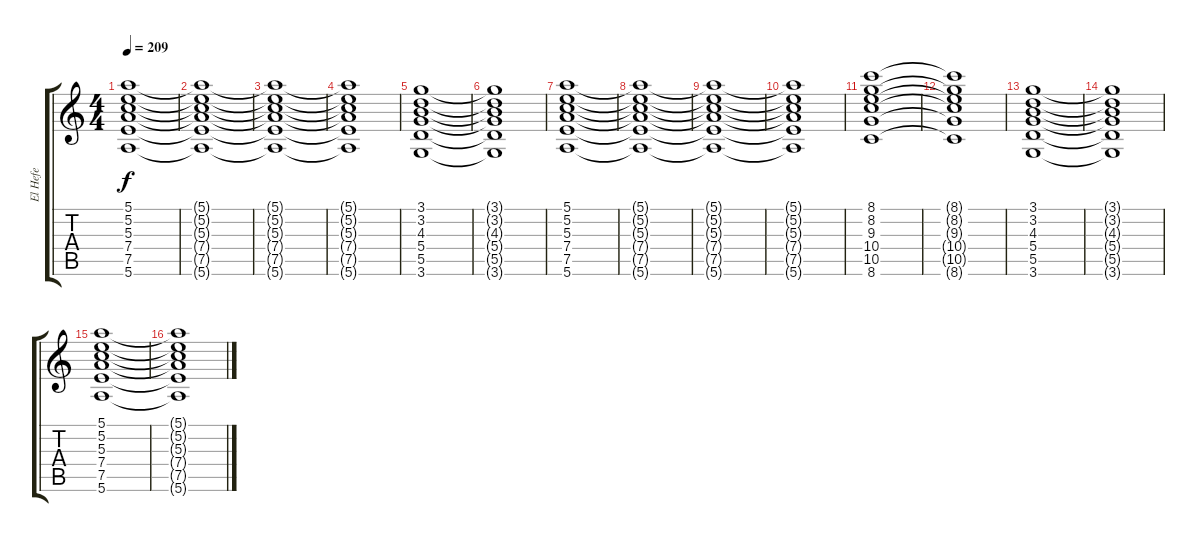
\track ("El Hefe" "El Hefe") {instrument overdrivenguitar}
\staff {score tabs}
\tuning (E4 B3 G3 D3 A2 E2) {hide}
\ts (4 4)
\tempo 209
\clef g2
\ks c
(5.1 5.2 5.3 7.4 7.5 5.6).1{dy f} |
(5.1{t} 5.2{t} 5.3{t} 7.4{t} 7.5{t} 5.6{t}).1 |
(5.1{t} 5.2{t} 5.3{t} 7.4{t} 7.5{t} 5.6{t}).1 |
(5.1{t} 5.2{t} 5.3{t} 7.4{t} 7.5{t} 5.6{t}).1 |
(3.1 3.2 4.3 5.4 5.5 3.6).1 |
(3.1{t} 3.2{t} 4.3{t} 5.4{t} 5.5{t} 3.6{t}).1 |
(5.1 5.2 5.3 7.4 7.5 5.6).1 |
(5.1{t} 5.2{t} 5.3{t} 7.4{t} 7.5{t} 5.6{t}).1 |
(5.1{t} 5.2{t} 5.3{t} 7.4{t} 7.5{t} 5.6{t}).1 |
(5.1{t} 5.2{t} 5.3{t} 7.4{t} 7.5{t} 5.6{t}).1 |
(8.1 8.2 9.3 10.4 10.5 8.6).1 |
(8.1{t} 8.2{t} 9.3{t} 10.4{t} 10.5{t} 8.6{t}).1 |
(3.1 3.2 4.3 5.4 5.5 3.6).1 |
(3.1{t} 3.2{t} 4.3{t} 5.4{t} 5.5{t} 3.6{t}).1 |
(5.1 5.2 5.3 7.4 7.5 5.6).1 |
(5.1{t} 5.2{t} 5.3{t} 7.4{t} 7.5{t} 5.6{t}).1
